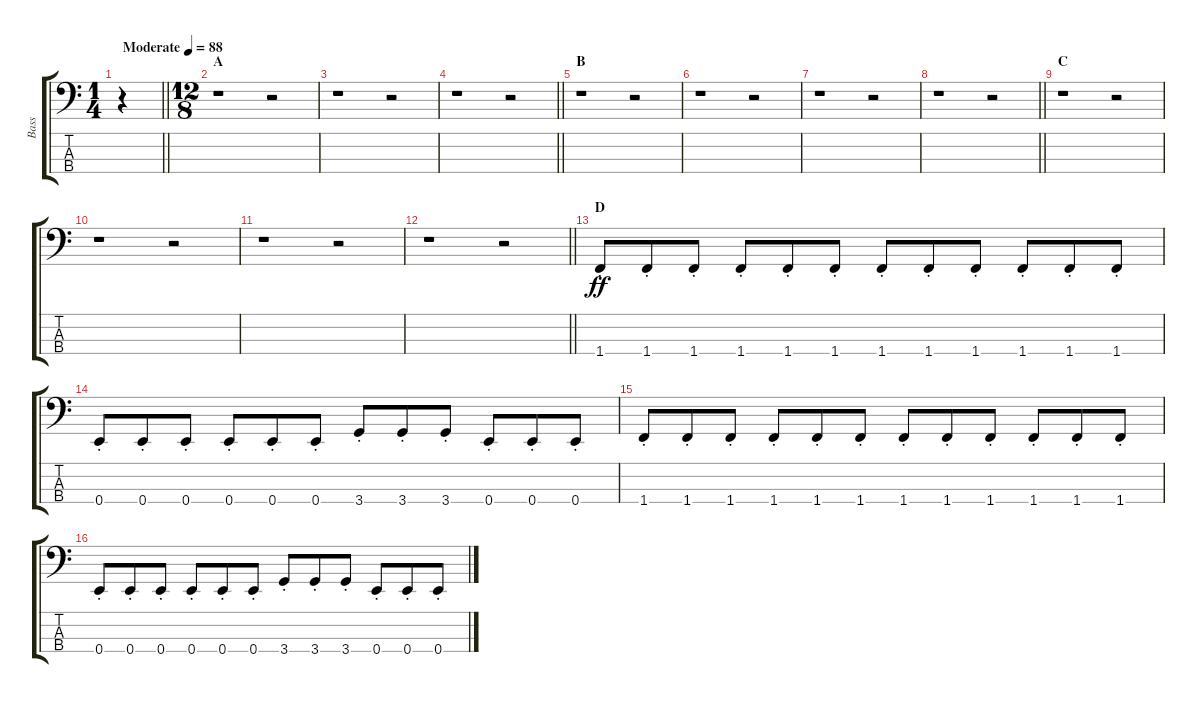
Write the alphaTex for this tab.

\track ("Bass" "Bass") {instrument electricbasspick}
\staff {score tabs}
\tuning (G2 D2 A1 E1) {hide}
\ts (1 4)
\tempo (88 "Moderate")
\clef f4
\barLineRight lightlight
\ks c
r.4{dy ff instrument electricbasspick} |
\ts (12 8)
\section ("" "A")
r.1 r.2 |
r.1 r.2 |
\barLineRight lightlight
r.1 r.2 |
\section ("" "B")
r.1 r.2 |
r.1 r.2 |
r.1 r.2 |
\barLineRight lightlight
r.1 r.2 |
\section ("" "C")
r.1 r.2 |
r.1 r.2 |
r.1 r.2 |
\barLineRight lightlight
r.1 r.2 |
\section ("" "D")
1.4{st}.8 1.4{st}.8 1.4{st}.8 1.4{st}.8 1.4{st}.8 1.4{st}.8 1.4{st}.8 1.4{st}.8 1.4{st}.8 1.4{st}.8 1.4{st}.8 1.4{st}.8 |
0.4{st}.8 0.4{st}.8 0.4{st}.8 0.4{st}.8 0.4{st}.8 0.4{st}.8 3.4{st}.8 3.4{st}.8 3.4{st}.8 0.4{st}.8 0.4{st}.8 0.4{st}.8 |
1.4{st}.8 1.4{st}.8 1.4{st}.8 1.4{st}.8 1.4{st}.8 1.4{st}.8 1.4{st}.8 1.4{st}.8 1.4{st}.8 1.4{st}.8 1.4{st}.8 1.4{st}.8 |
0.4{st}.8 0.4{st}.8 0.4{st}.8 0.4{st}.8 0.4{st}.8 0.4{st}.8 3.4{st}.8 3.4{st}.8 3.4{st}.8 0.4{st}.8 0.4{st}.8 0.4{st}.8
